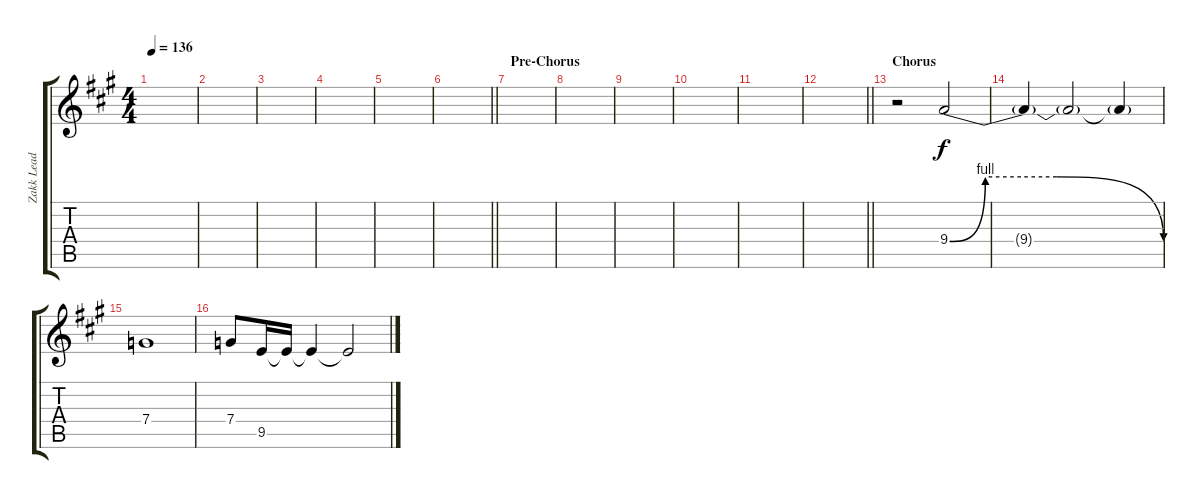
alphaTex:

\track ("Zakk Lead" "Zakk Lead") {instrument distortionguitar}
\staff {score tabs}
\tuning (D4 A3 F3 C3 G2 D2) {hide}
\ts (4 4)
\tempo 136
\clef g2
\ks a
|
|
|
|
|
\barLineRight lightlight
|
\section ("" "Pre-Chorus")
|
|
|
|
|
\barLineRight lightlight
|
\section ("" "Chorus")
r.2 9.4{be (custom 0 0 10 4 20 4 30 4 60 0)}.2 |
9.4{t}.4 9.4{t}.2 9.4{t}.4 |
7.4.1 |
7.4.8 9.5.16 9.5{t}.16 9.5{t}.4 9.5{t}.2
